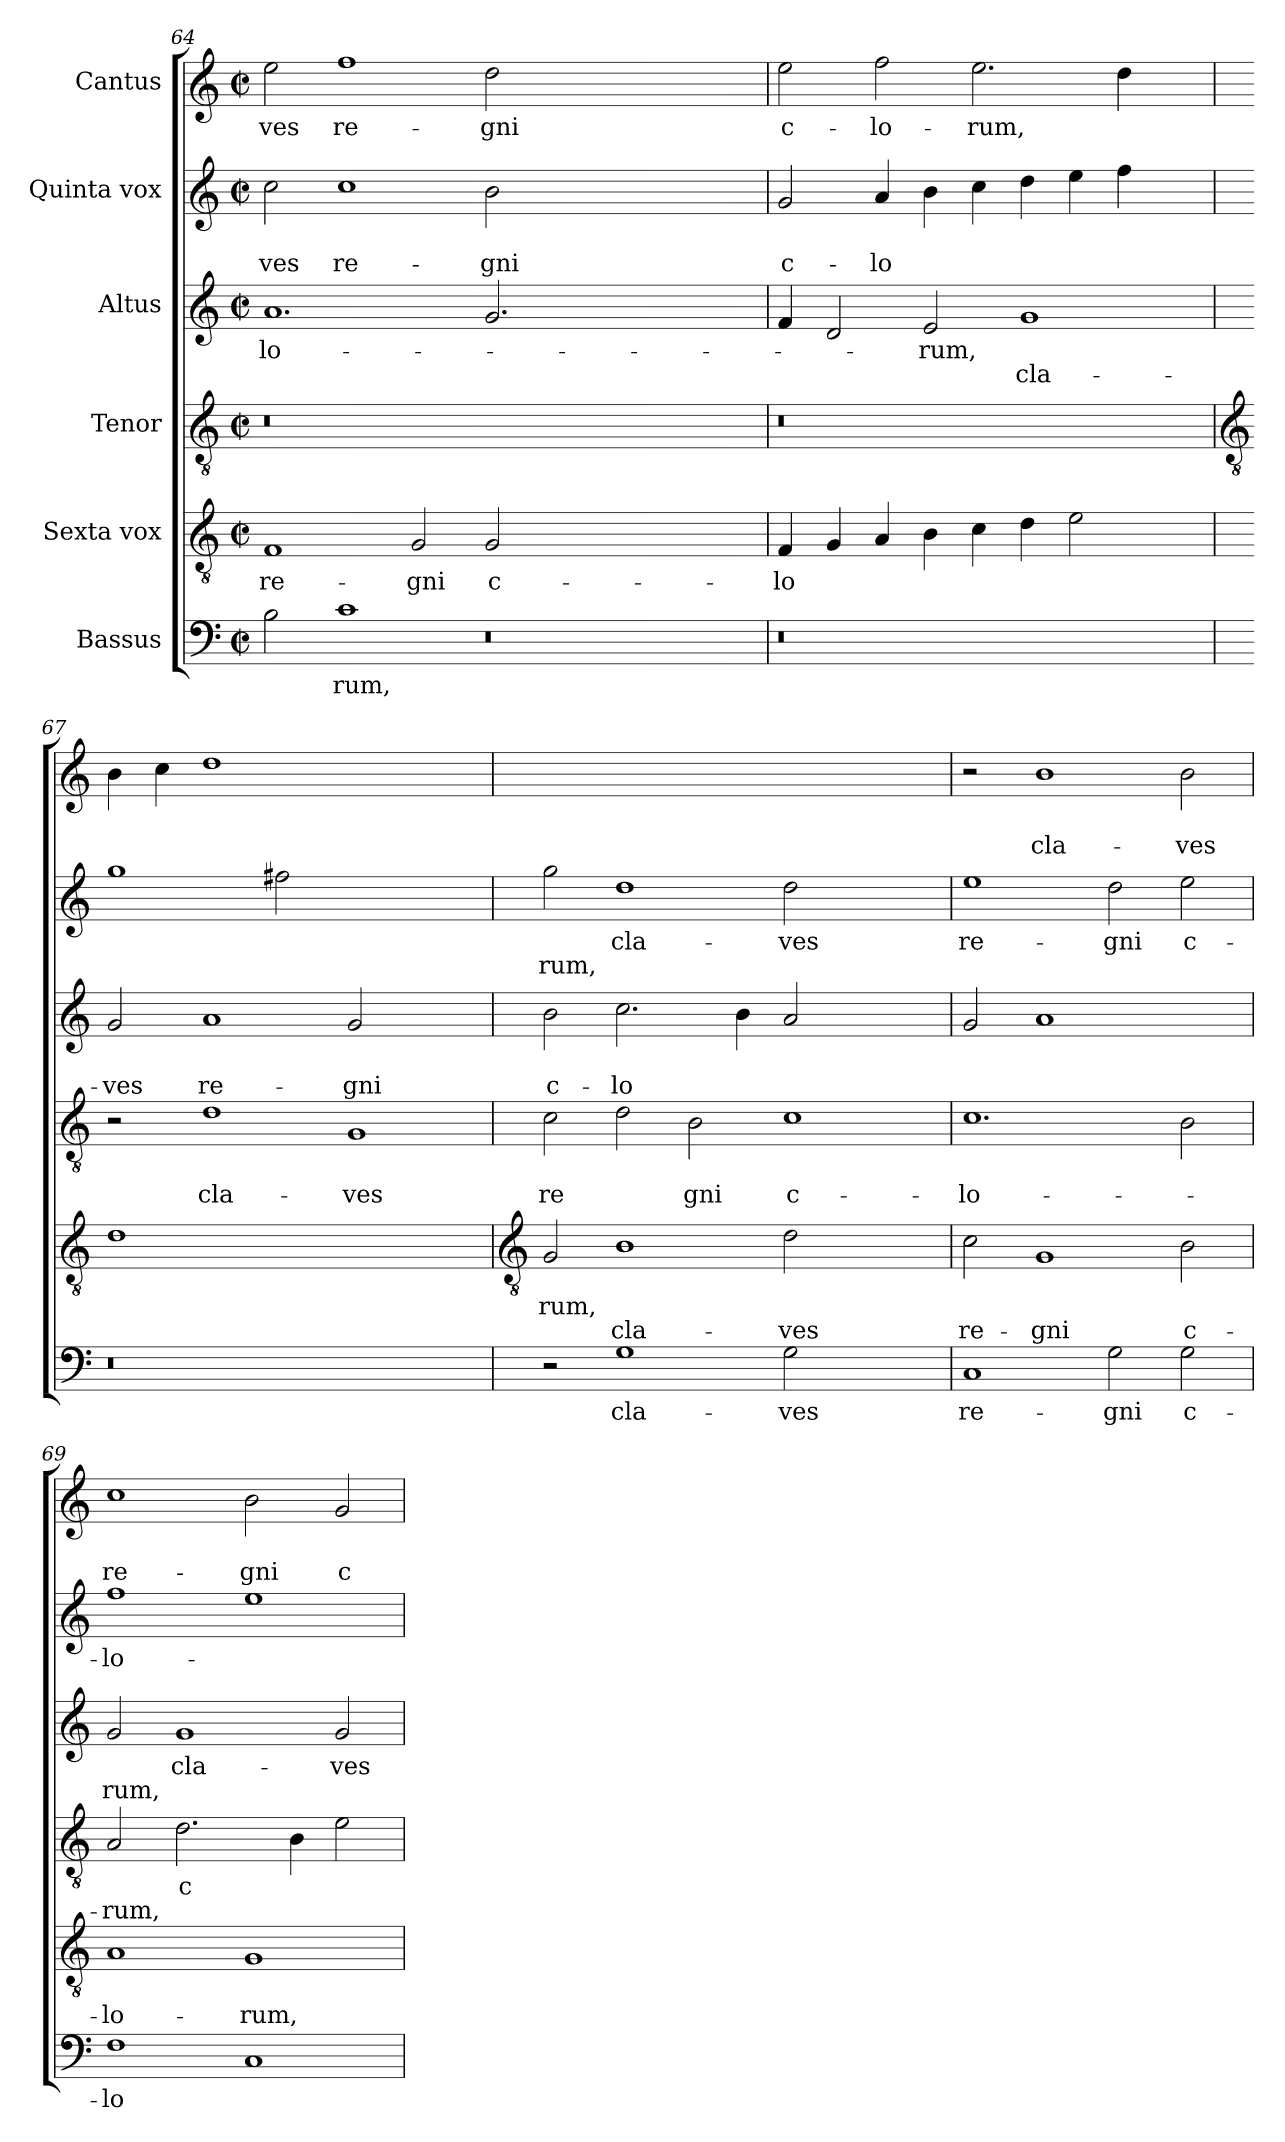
**kern	**text	**kern	**text	**text	**kern	**text	**text	**kern	**text	**text	**kern	**text	**text	**kern	**text	**text
*part6	*part6	*part5	*part5	*part5	*part4	*part4	*part4	*part3	*part3	*part3	*part2	*part2	*part2	*part1	*part1	*part1
*staff6	*staff6	*staff5	*staff5	*staff5	*staff4	*staff4	*staff4	*staff3	*staff3	*staff3	*staff2	*staff2	*staff2	*staff1	*staff1	*staff1
*I"Bassus	*	*I"Sexta vox	*	*	*I"Tenor	*	*	*I"Altus	*	*	*I"Quinta vox	*	*	*I"Cantus	*	*
*clefF4	*	*clefGv2	*	*	*clefGv2	*	*	*clefG2	*	*	*clefG2	*	*	*clefG2	*	*
*k[]	*	*k[]	*	*	*k[]	*	*	*k[]	*	*	*k[]	*	*	*k[]	*	*
*C:	*	*C:	*	*	*C:	*	*	*C:	*	*	*C:	*	*	*C:	*	*
*M4/2	*	*M4/2	*	*	*M4/2	*	*	*M4/2	*	*	*M4/2	*	*	*M4/2	*	*
*met(c|)	*	*met(c|)	*	*	*met(c|)	*	*	*met(c|)	*	*	*met(c|)	*	*	*met(c|)	*	*
=64	=64	=64	=64	=64	=64	=64	=64	=64	=64	=64	=64	=64	=64	=64	=64	=64
!	!	!	!LO:LY:b	!	!	!	!	!	!LO:LY:b	!	!	!	!LO:LY:b	!	!LO:LY:b	!
*	*	*	*	*	*	*	*	*	*	*	*	*	*	*^	*	*
2B	.	1F	re-	.	0r	.	.	1.a	-lo-	.	2cc	.	-ves	2ee	1ryy	-ves	.
!	!LO:LY:b	!	!	!	!	!	!	!	!	!	!	!	!LO:LY:b	!	!	!LO:LY:b	!
1c	rum,	.	.	.	.	.	.	.	.	.	1cc	.	re-	1ff	.	re-	.
!	!	!	!LO:LY:b	!	!	!	!	!	!	!	!	!	!	!	!	!	!
.	.	2G	-gni	.	.	.	.	.	.	.	.	.	.	.	2ryy	.	.
!	!	!	!LO:LY:b	!	!	!	!	!	!	!	!	!	!LO:LY:b	!	!	!LO:LY:b	!
0r	.	2G	c-	.	.	.	.	2.g	.	.	2b	.	-gni	2dd	2ryy	-gni	.
.	.	1.ryy	.	.	1.ryy	.	.	.	.	.	1.ryy	.	.	1.ryy	1.ryy	.	.
.	.	.	.	.	.	.	.	1ryy	.	.	.	.	.	.	.	.	.
.	.	.	.	.	.	.	.	4ryy	.	.	.	.	.	.	.	.	.
=66	=66	=66	=66	=66	=66	=66	=66	=66	=66	=66	=66	=66	=66	=66	=66	=66	=66
!	!	!	!LO:LY:b	!	!	!	!	!	!	!	!	!	!LO:LY:b	!	!	!LO:LY:b	!
0r	.	4F	-lo	.	0r	.	.	4f	.	.	2g	.	c-	2ee	0ryy	c-	.
.	.	4G	.	.	.	.	.	2d	.	.	.	.	.	.	.	.	.
!	!	!	!	!	!	!	!	!	!	!	!	!	!LO:LY:b	!	!	!LO:LY:b	!
.	.	4A	.	.	.	.	.	.	.	.	4a	.	-lo	2ff	.	-lo-	.
!	!	!	!	!	!	!	!	!	!LO:LY:b	!	!	!	!	!	!	!	!
.	.	4B	.	.	.	.	.	2e	-rum,	.	4b	.	.	.	.	.	.
!	!	!	!	!	!	!	!	!	!	!	!	!	!	!	!	!LO:LY:b	!
.	.	4c	.	.	.	.	.	.	.	.	4cc	.	.	2.ee	.	-rum,	.
!	!	!	!	!	!	!	!	!	!	!LO:LY:b	!	!	!	!	!	!	!
.	.	4d	.	.	.	.	.	1g	.	cla-	4dd	.	.	.	.	.	.
.	.	2e	.	.	.	.	.	.	.	.	4ee	.	.	.	.	.	.
.	.	.	.	.	.	.	.	.	.	.	4ff	.	.	4dd	.	.	.
4ryy	.	4ryy	.	.	4ryy	.	.	.	.	.	4ryy	.	.	4ryy	4ryy	.	.
!!LO:LB:g=z	!!
=67	=67	=67	=67	=67	=67	=67	=67	=67	=67	=67	=67	=67	=67	=67	=67	=67	=67
*	*	*	*	*	*clefGv2	*	*	*	*	*	*	*	*	*	*	*	*
!	!	!	!	!	!	!	!	!	!	!LO:LY:b	!	!	!	!	!	!	!
0r	.	1d	.	.	2r	.	.	2g	.	-ves	1gg	.	.	4b	0ryy	.	.
.	.	.	.	.	.	.	.	.	.	.	.	.	.	4cc	.	.	.
!	!	!	!	!	!	!	!LO:LY:b	!	!	!LO:LY:b	!	!	!	!	!	!	!
.	.	.	.	.	1d	.	cla-	1a	.	re-	.	.	.	1dd	.	.	.
.	.	1.ryy	.	.	.	.	.	.	.	.	2ff#	.	.	.	.	.	.
!	!	!	!	!	!	!	!LO:LY:b	!	!	!LO:LY:b	!	!	!	!	!	!	!
.	.	.	.	.	1G	.	-ves	2g	.	-gni	1ryy	.	.	2ryy	.	.	.
2ryy	.	.	.	.	.	.	.	2ryy	.	.	.	.	.	2ryy	2ryy	.	.
*	*	*	*	*	*	*	*	*	*	*	*	*	*	*v	*v	*	*
!!LO:LB:g=z
=68	=68	=68	=68	=68	=68	=68	=68	=68	=68	=68	=68	=68	=68	=68	=68	=68
*	*	*clefGv2	*	*	*	*	*	*	*	*	*	*	*	*	*	*
*	*	*	*	*	*	*	*	*	*	*	*	*	*	*^	*	*
!	!	!	!LO:LY:b	!	!	!	!LO:LY:b	!	!	!LO:LY:b	!	!	!LO:LY:b	!	!	!	!
*	*	*	*	*	*	*	*	*	*	*	*	*	*	*v	*v	*	*
2r	.	2G	rum,	.	2c	.	re	2b	.	c-	2gg	.	rum,	1..ryy	.	.
!	!LO:LY:b	!	!	!LO:LY:b	!	!	!LO:LY:b	!	!	!LO:LY:b	!	!LO:LY:b	!	!	!	!
1G	cla-	1B	.	cla-	2d	.	-	2.cc	.	-lo	1dd	cla-	.	.	.	.
!	!	!	!	!	!	!	!LO:LY:b	!	!	!	!	!	!	!	!	!
.	.	.	.	.	2B	.	gni	.	.	.	.	.	.	.	.	.
.	.	.	.	.	.	.	.	4b	.	.	.	.	.	.	.	.
!	!LO:LY:b	!	!	!LO:LY:b	!	!	!LO:LY:b	!	!	!	!	!LO:LY:b	!	!	!	!
2G	-ves	2d	.	-ves	1c	.	c-	2a	.	.	2dd	-ves	.	.	.	.
.	.	.	.	.	.	.	.	.	.	.	.	.	.	2.ryy	.	.
2ryy	.	2ryy	.	.	.	.	.	2ryy	.	.	2ryy	.	.	.	.	.
!!LO:LB:g=z
=69	=69	=69	=69	=69	=69	=69	=69	=69	=69	=69	=69	=69	=69	=69	=69	=69
!	!LO:LY:b	!	!	!LO:LY:b	!	!	!LO:LY:b	!	!	!	!	!LO:LY:b	!	!	!	!
1C	re-	2c	.	re-	1.c	.	-lo-	2g	.	.	1ee	re-	.	2r	.	.
!	!	!	!	!LO:LY:b	!	!	!	!	!	!	!	!	!	!	!	!LO:LY:b
.	.	1G	.	-gni	.	.	.	1a	.	.	.	.	.	1b	.	cla-
!	!LO:LY:b	!	!	!	!	!	!	!	!	!	!	!LO:LY:b	!	!	!	!
2G	-gni	.	.	.	.	.	.	.	.	.	2dd	-gni	.	.	.	.
!	!LO:LY:b	!	!	!LO:LY:b	!	!	!	!	!	!	!	!LO:LY:b	!	!	!	!LO:LY:b
2G	c-	2B	.	c-	2B	.	.	2ryy	.	.	2ee	c-	.	2b	.	-ves
!!LO:LB:g=z
=69A	=69A	=69A	=69A	=69A	=69A	=69A	=69A	=69A	=69A	=69A	=69A	=69A	=69A	=69A	=69A	=69A
!	!LO:LY:b	!	!	!LO:LY:b	!	!	!LO:LY:b	!	!	!LO:LY:b	!	!LO:LY:b	!	!	!	!LO:LY:b
1F	-lo	1A	.	-lo-	2A	.	-rum,	2g	.	rum,	1ff	-lo-	.	1cc	.	re-
!	!	!	!	!	!	!LO:LY:b	!	!	!LO:LY:b	!	!	!	!	!	!	!
.	.	.	.	.	2.d	c	.	1g	cla-	.	.	.	.	.	.	.
!	!	!	!	!LO:LY:b	!	!	!	!	!	!	!	!	!	!	!	!LO:LY:b
1C	.	1G	.	-rum,	.	.	.	.	.	.	1ee	.	.	2b	.	-gni
.	.	.	.	.	4B	.	.	.	.	.	.	.	.	.	.	.
!	!	!	!	!	!	!	!	!	!LO:LY:b	!	!	!	!	!	!	!LO:LY:b
.	.	.	.	.	2e	.	.	2g	-ves	.	.	.	.	2g	.	c-
=	=	=	=	=	=	=	=	=	=	=	=	=	=	=	=	=
*-	*-	*-	*-	*-	*-	*-	*-	*-	*-	*-	*-	*-	*-	*-	*-	*-
